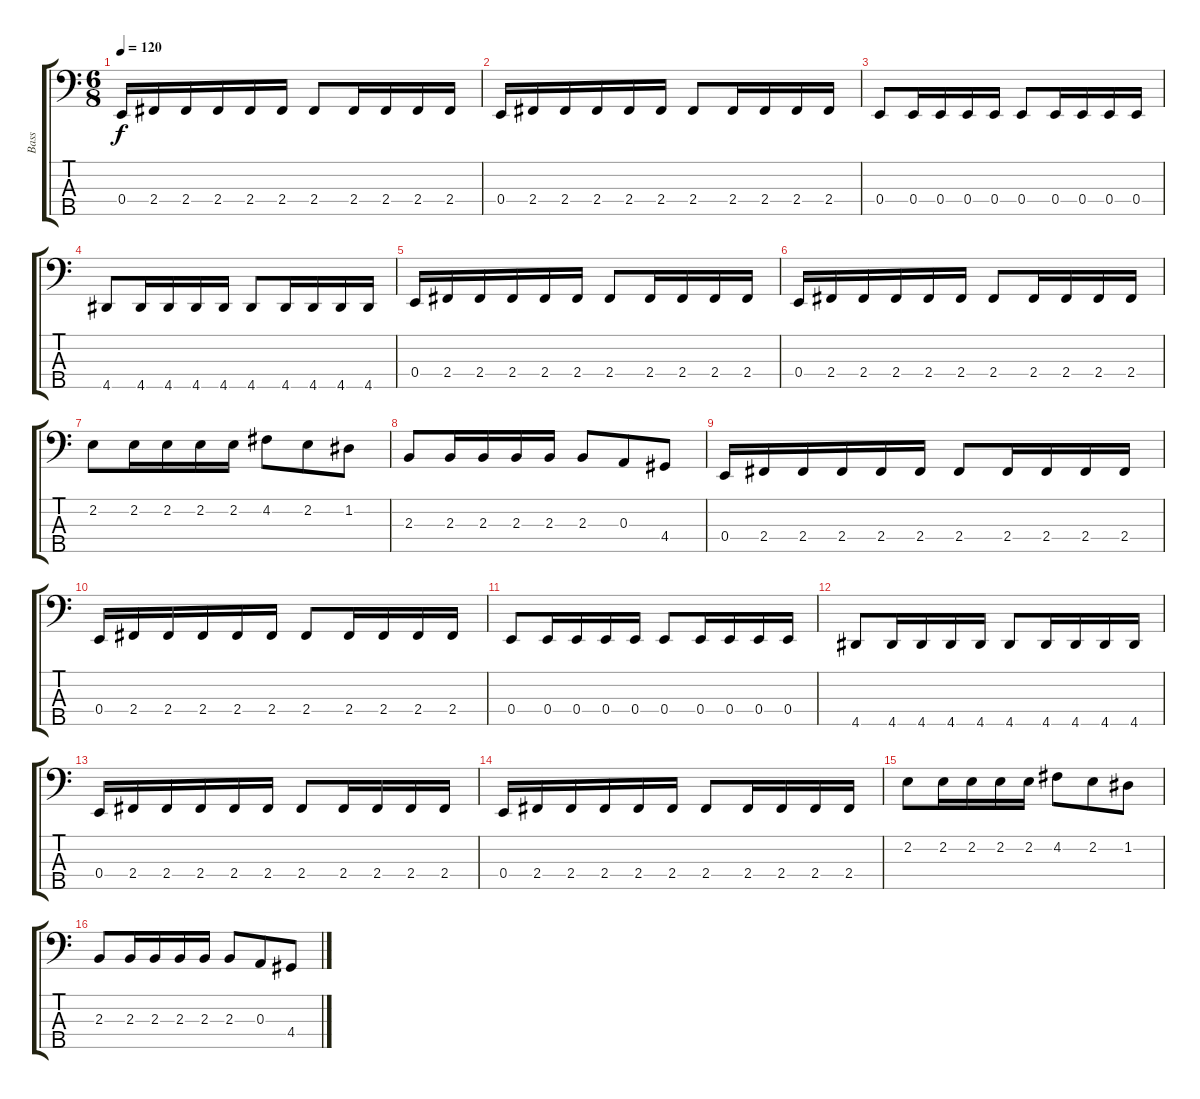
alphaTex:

\track ("Bass" "Bass") {instrument electricbassfinger}
\staff {score tabs}
\tuning (G2 D2 A1 E1 B0) {hide}
\ts (6 8)
\tempo 120
\clef f4
\ks c
0.4.16{dy f} 2.4.16 2.4.16 2.4.16 2.4.16 2.4.16 2.4.8 2.4.16 2.4.16 2.4.16 2.4.16 |
0.4.16 2.4.16 2.4.16 2.4.16 2.4.16 2.4.16 2.4.8 2.4.16 2.4.16 2.4.16 2.4.16 |
0.4.8 0.4.16 0.4.16 0.4.16 0.4.16 0.4.8 0.4.16 0.4.16 0.4.16 0.4.16 |
4.5.8 4.5.16 4.5.16 4.5.16 4.5.16 4.5.8 4.5.16 4.5.16 4.5.16 4.5.16 |
0.4.16 2.4.16 2.4.16 2.4.16 2.4.16 2.4.16 2.4.8 2.4.16 2.4.16 2.4.16 2.4.16 |
0.4.16 2.4.16 2.4.16 2.4.16 2.4.16 2.4.16 2.4.8 2.4.16 2.4.16 2.4.16 2.4.16 |
2.2.8 2.2.16 2.2.16 2.2.16 2.2.16 4.2.8 2.2.8 1.2.8 |
2.3.8 2.3.16 2.3.16 2.3.16 2.3.16 2.3.8 0.3.8 4.4.8 |
0.4.16 2.4.16 2.4.16 2.4.16 2.4.16 2.4.16 2.4.8 2.4.16 2.4.16 2.4.16 2.4.16 |
0.4.16 2.4.16 2.4.16 2.4.16 2.4.16 2.4.16 2.4.8 2.4.16 2.4.16 2.4.16 2.4.16 |
0.4.8 0.4.16 0.4.16 0.4.16 0.4.16 0.4.8 0.4.16 0.4.16 0.4.16 0.4.16 |
4.5.8 4.5.16 4.5.16 4.5.16 4.5.16 4.5.8 4.5.16 4.5.16 4.5.16 4.5.16 |
0.4.16 2.4.16 2.4.16 2.4.16 2.4.16 2.4.16 2.4.8 2.4.16 2.4.16 2.4.16 2.4.16 |
0.4.16 2.4.16 2.4.16 2.4.16 2.4.16 2.4.16 2.4.8 2.4.16 2.4.16 2.4.16 2.4.16 |
2.2.8 2.2.16 2.2.16 2.2.16 2.2.16 4.2.8 2.2.8 1.2.8 |
2.3.8 2.3.16 2.3.16 2.3.16 2.3.16 2.3.8 0.3.8 4.4.8
